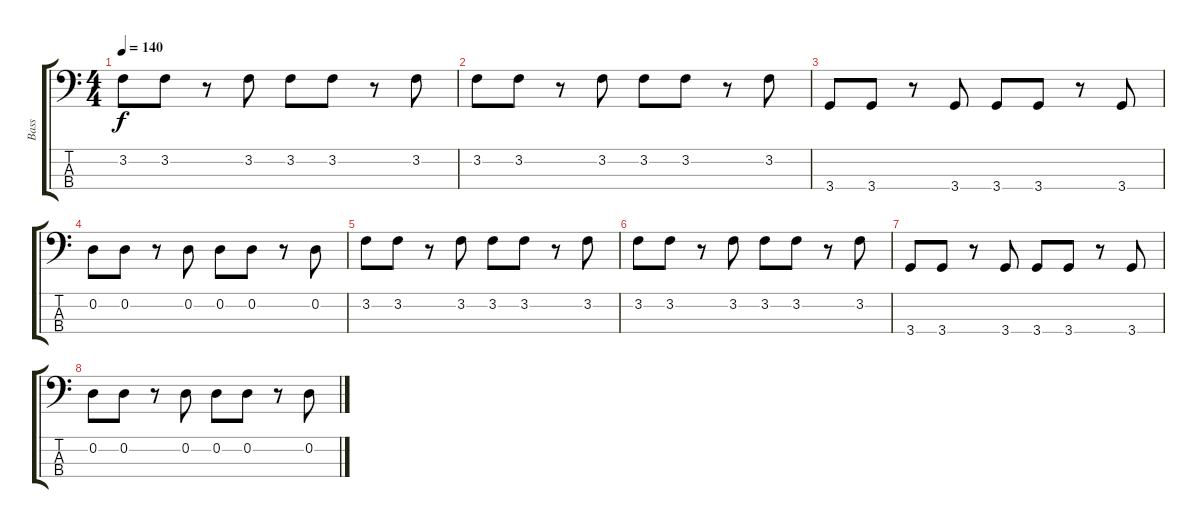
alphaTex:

\track ("Bass" "Bass") {instrument electricbassfinger}
\staff {score tabs}
\tuning (G2 D2 A1 E1) {hide}
\ts (4 4)
\tempo 140
\clef f4
\ks c
3.2.8{dy f} 3.2.8 r.8 3.2.8 3.2.8 3.2.8 r.8 3.2.8 |
3.2.8 3.2.8 r.8 3.2.8 3.2.8 3.2.8 r.8 3.2.8 |
3.4.8 3.4.8 r.8 3.4.8 3.4.8 3.4.8 r.8 3.4.8 |
0.2.8 0.2.8 r.8 0.2.8 0.2.8 0.2.8 r.8 0.2.8 |
3.2.8 3.2.8 r.8 3.2.8 3.2.8 3.2.8 r.8 3.2.8 |
3.2.8 3.2.8 r.8 3.2.8 3.2.8 3.2.8 r.8 3.2.8 |
3.4.8 3.4.8 r.8 3.4.8 3.4.8 3.4.8 r.8 3.4.8 |
0.2.8 0.2.8 r.8 0.2.8 0.2.8 0.2.8 r.8 0.2.8
